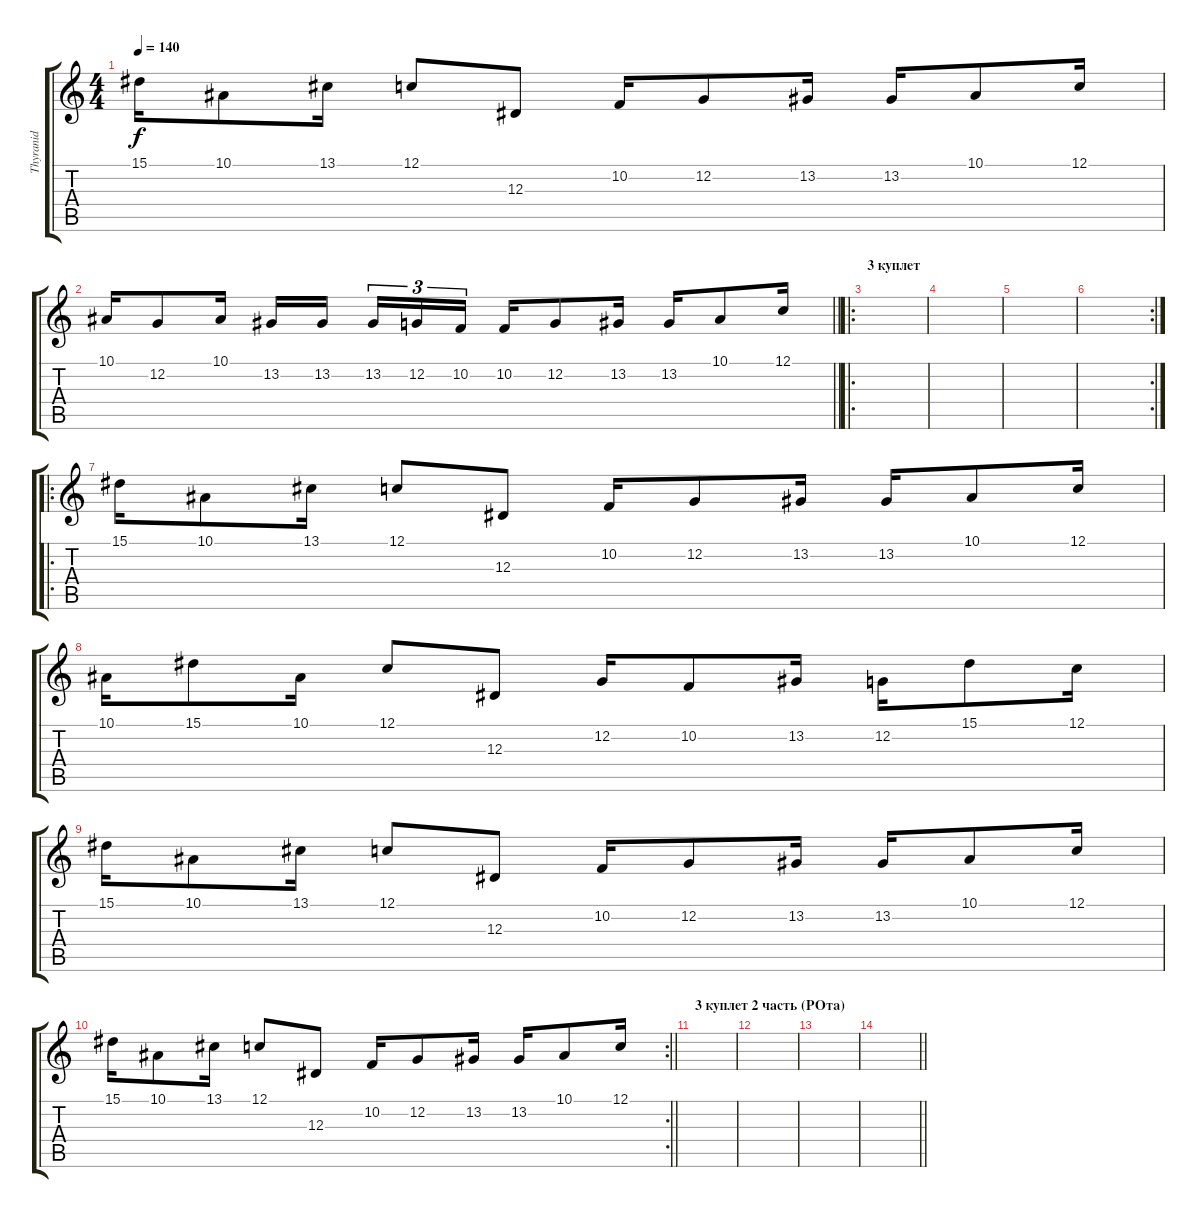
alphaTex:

\track ("Thyranid" "Thyranid") {instrument flute}
\staff {score tabs}
\tuning (C4 G3 Eb3 Bb2 F2 C2) {hide}
\ts (4 4)
\tempo 140
\clef g2
\ks c
15.1.16{dy f} 10.1.8 13.1.16 12.1.8 12.3.8 10.2.16 12.2.8 13.2.16 13.2.16 10.1.8 12.1.16 |
\barLineRight lightlight
10.1.16 12.2.8 10.1.16 13.2.16 13.2.16{beam splitsecondary} 13.2.16{tu (3 2)} 12.2.16{tu (3 2)} 10.2.16{tu (3 2)} 10.2.16 12.2.8 13.2.16 13.2.16 10.1.8 12.1.16 |
\ro
\section ("" "3 куплет")
|
|
|
\rc 2
|
\ro
15.1.16 10.1.8 13.1.16 12.1.8 12.3.8 10.2.16 12.2.8 13.2.16 13.2.16 10.1.8 12.1.16 |
10.1.16 15.1.8 10.1.16 12.1.8 12.3.8 12.2.16 10.2.8 13.2.16 12.2.16 15.1.8 12.1.16 |
15.1.16 10.1.8 13.1.16 12.1.8 12.3.8 10.2.16 12.2.8 13.2.16 13.2.16 10.1.8 12.1.16 |
\rc 2
\barLineRight lightlight
15.1.16 10.1.8 13.1.16 12.1.8 12.3.8 10.2.16 12.2.8 13.2.16 13.2.16 10.1.8 12.1.16 |
\section ("" "3 куплет 2 часть (РОта)")
|
|
|
\barLineRight lightlight
